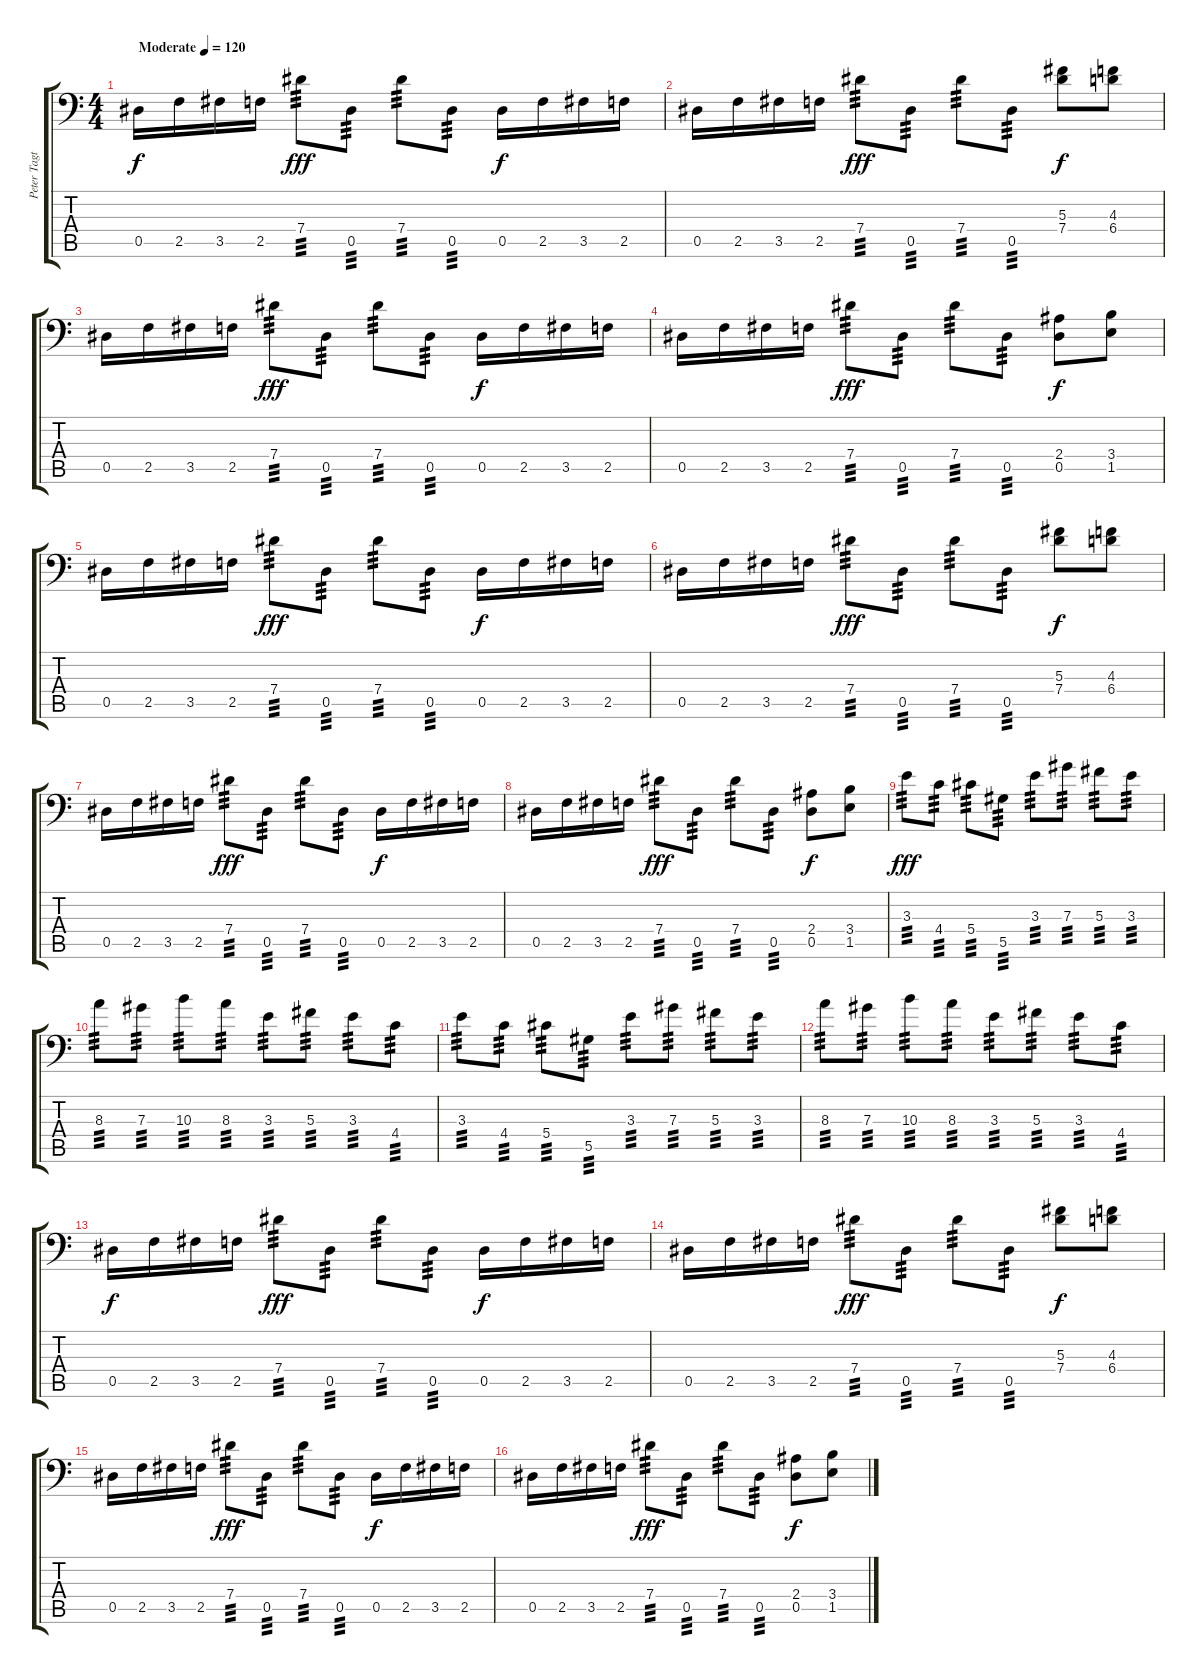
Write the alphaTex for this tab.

\track ("Peter Tagtgren" "Peter Tagt") {instrument distortionguitar}
\staff {score tabs}
\tuning (Bb3 F3 Db3 Ab2 Eb2 Bb1) {hide}
\ts (4 4)
\tempo (120 "Moderate")
\clef f4
\ks c
0.5.16{dy f instrument distortionguitar} 2.5.16 3.5.16 2.5.16 7.4.8{tp 3 dy fff} 0.5.8{tp 3} 7.4.8{tp 3} 0.5.8{tp 3} 0.5.16{dy f} 2.5.16 3.5.16 2.5.16 |
0.5.16 2.5.16 3.5.16 2.5.16 7.4.8{tp 3 dy fff} 0.5.8{tp 3} 7.4.8{tp 3} 0.5.8{tp 3} (5.3 7.4).8{dy f} (4.3 6.4).8 |
0.5.16 2.5.16 3.5.16 2.5.16 7.4.8{tp 3 dy fff} 0.5.8{tp 3} 7.4.8{tp 3} 0.5.8{tp 3} 0.5.16{dy f} 2.5.16 3.5.16 2.5.16 |
0.5.16 2.5.16 3.5.16 2.5.16 7.4.8{tp 3 dy fff} 0.5.8{tp 3} 7.4.8{tp 3} 0.5.8{tp 3} (2.4 0.5).8{dy f} (3.4 1.5).8 |
0.5.16 2.5.16 3.5.16 2.5.16 7.4.8{tp 3 dy fff} 0.5.8{tp 3} 7.4.8{tp 3} 0.5.8{tp 3} 0.5.16{dy f} 2.5.16 3.5.16 2.5.16 |
0.5.16 2.5.16 3.5.16 2.5.16 7.4.8{tp 3 dy fff} 0.5.8{tp 3} 7.4.8{tp 3} 0.5.8{tp 3} (5.3 7.4).8{dy f} (4.3 6.4).8 |
0.5.16 2.5.16 3.5.16 2.5.16 7.4.8{tp 3 dy fff} 0.5.8{tp 3} 7.4.8{tp 3} 0.5.8{tp 3} 0.5.16{dy f} 2.5.16 3.5.16 2.5.16 |
0.5.16 2.5.16 3.5.16 2.5.16 7.4.8{tp 3 dy fff} 0.5.8{tp 3} 7.4.8{tp 3} 0.5.8{tp 3} (2.4 0.5).8{dy f} (3.4 1.5).8 |
3.3.8{tp 3 dy fff} 4.4.8{tp 3} 5.4.8{tp 3} 5.5.8{tp 3} 3.3.8{tp 3} 7.3.8{tp 3} 5.3.8{tp 3} 3.3.8{tp 3} |
8.3.8{tp 3} 7.3.8{tp 3} 10.3.8{tp 3} 8.3.8{tp 3} 3.3.8{tp 3} 5.3.8{tp 3} 3.3.8{tp 3} 4.4.8{tp 3} |
3.3.8{tp 3} 4.4.8{tp 3} 5.4.8{tp 3} 5.5.8{tp 3} 3.3.8{tp 3} 7.3.8{tp 3} 5.3.8{tp 3} 3.3.8{tp 3} |
8.3.8{tp 3} 7.3.8{tp 3} 10.3.8{tp 3} 8.3.8{tp 3} 3.3.8{tp 3} 5.3.8{tp 3} 3.3.8{tp 3} 4.4.8{tp 3} |
0.5.16{dy f} 2.5.16 3.5.16 2.5.16 7.4.8{tp 3 dy fff} 0.5.8{tp 3} 7.4.8{tp 3} 0.5.8{tp 3} 0.5.16{dy f} 2.5.16 3.5.16 2.5.16 |
0.5.16 2.5.16 3.5.16 2.5.16 7.4.8{tp 3 dy fff} 0.5.8{tp 3} 7.4.8{tp 3} 0.5.8{tp 3} (5.3 7.4).8{dy f} (4.3 6.4).8 |
0.5.16 2.5.16 3.5.16 2.5.16 7.4.8{tp 3 dy fff} 0.5.8{tp 3} 7.4.8{tp 3} 0.5.8{tp 3} 0.5.16{dy f} 2.5.16 3.5.16 2.5.16 |
0.5.16 2.5.16 3.5.16 2.5.16 7.4.8{tp 3 dy fff} 0.5.8{tp 3} 7.4.8{tp 3} 0.5.8{tp 3} (2.4 0.5).8{dy f} (3.4 1.5).8
